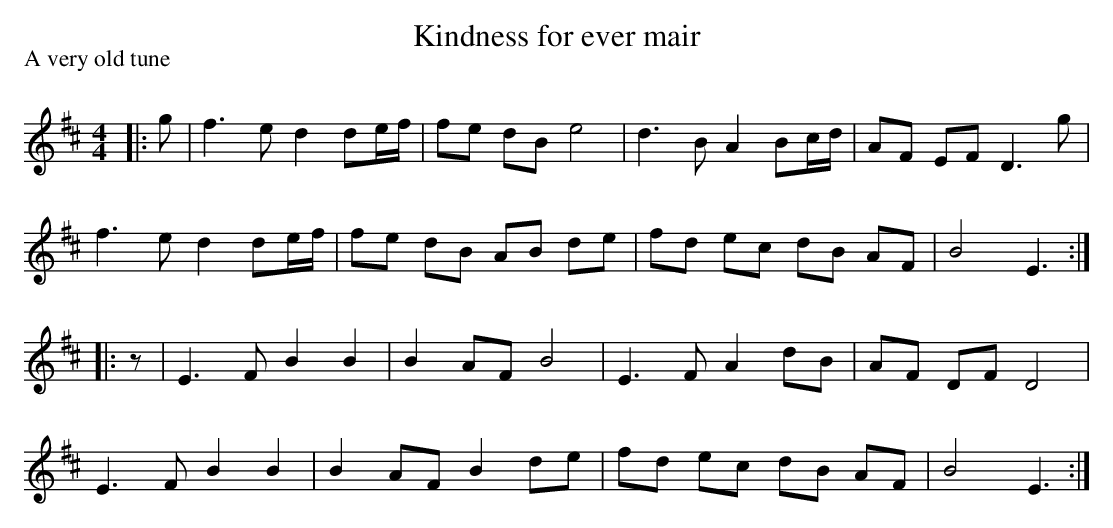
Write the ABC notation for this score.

X:1
T: Kindness for ever mair
P:A very old tune
Q: 232
K:D
M:4/4
L:1/8
|:g|f3e d2 de1/2f1/2|fe dB e4|d3B A2 Bc1/2d1/2|AF EF D3g|
f3e d2 de1/2f1/2|fe dB AB de|fd ec dB AF|B4 E3:|
|:z|E3F B2 B2|B2 AF B4|E3F A2 dB|AF DF D4|
E3F B2 B2|B2 AF B2 de|fd ec dB AF|B4 E3:|
